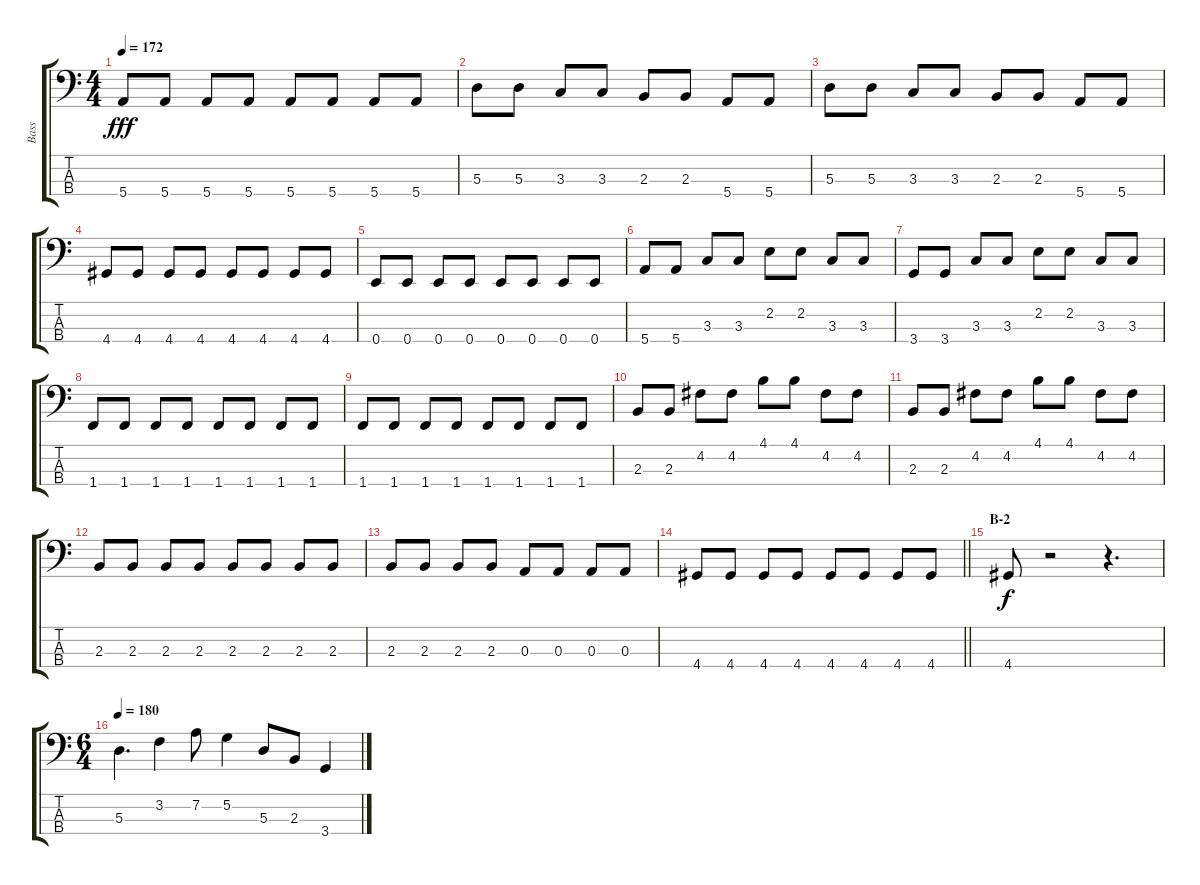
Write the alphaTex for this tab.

\track ("Bass" "Bass") {instrument electricbasspick}
\staff {score tabs}
\tuning (G2 D2 A1 E1) {hide}
\ts (4 4)
\tempo 172
\clef f4
\ks c
5.4.8{dy fff} 5.4.8 5.4.8 5.4.8 5.4.8 5.4.8 5.4.8 5.4.8 |
5.3.8 5.3.8 3.3.8 3.3.8 2.3.8 2.3.8 5.4.8 5.4.8 |
5.3.8 5.3.8 3.3.8 3.3.8 2.3.8 2.3.8 5.4.8 5.4.8 |
4.4.8 4.4.8 4.4.8 4.4.8 4.4.8 4.4.8 4.4.8 4.4.8 |
0.4.8 0.4.8 0.4.8 0.4.8 0.4.8 0.4.8 0.4.8 0.4.8 |
5.4.8 5.4.8 3.3.8 3.3.8 2.2.8 2.2.8 3.3.8 3.3.8 |
3.4.8 3.4.8 3.3.8 3.3.8 2.2.8 2.2.8 3.3.8 3.3.8 |
1.4.8 1.4.8 1.4.8 1.4.8 1.4.8 1.4.8 1.4.8 1.4.8 |
1.4.8 1.4.8 1.4.8 1.4.8 1.4.8 1.4.8 1.4.8 1.4.8 |
2.3.8 2.3.8 4.2.8 4.2.8 4.1.8 4.1.8 4.2.8 4.2.8 |
2.3.8 2.3.8 4.2.8 4.2.8 4.1.8 4.1.8 4.2.8 4.2.8 |
2.3.8 2.3.8 2.3.8 2.3.8 2.3.8 2.3.8 2.3.8 2.3.8 |
2.3.8 2.3.8 2.3.8 2.3.8 0.3.8 0.3.8 0.3.8 0.3.8 |
\barLineRight lightlight
4.4.8 4.4.8 4.4.8 4.4.8 4.4.8 4.4.8 4.4.8 4.4.8 |
\section ("" "B-2")
4.4.8{dy f} r.2 r.4{d} |
\ts (6 4)
\tempo 180
5.3.4{d} 3.2.4 7.2.8 5.2.4 5.3.8 2.3.8 3.4.4
